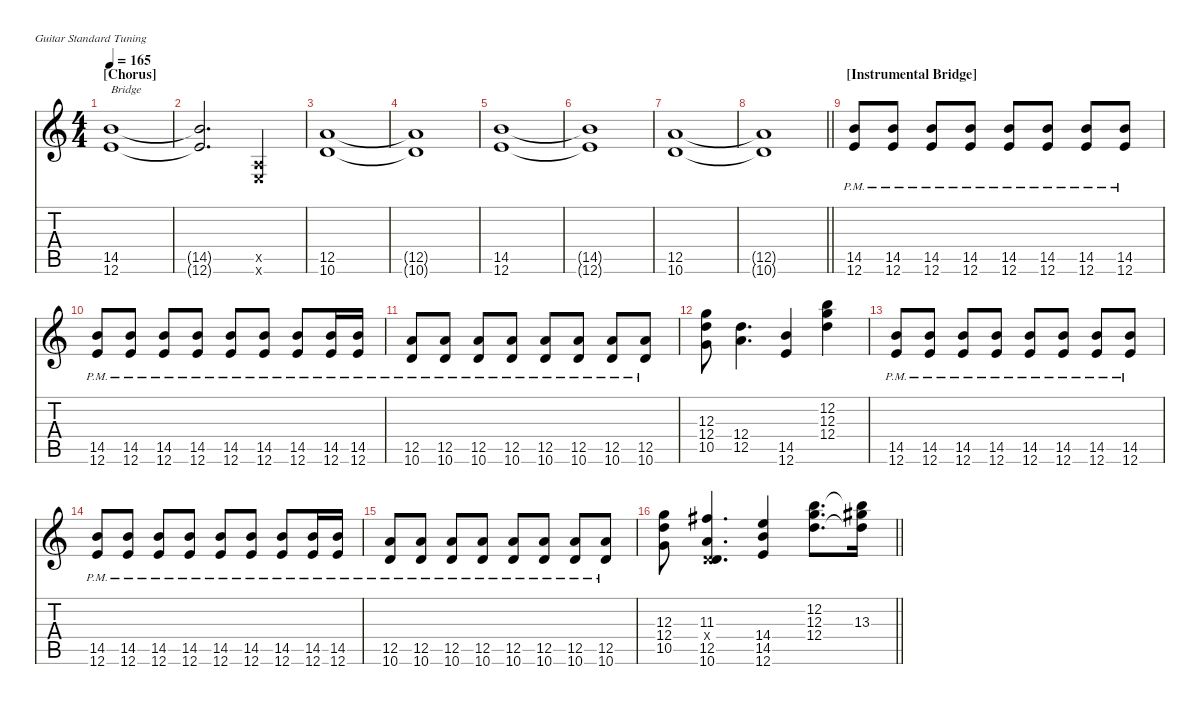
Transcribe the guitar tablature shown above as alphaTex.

\defaultSystemsLayout 4
\hideDynamics
\bracketExtendMode nobrackets
\singleTrackTrackNamePolicy hidden
\multiTrackTrackNamePolicy hidden
\firstSystemTrackNameMode fullname
\firstSystemTrackNameOrientation horizontal
\otherSystemsTrackNameOrientation horizontal
\track ("rhythm guitar 1" "dist.guit.") {instrument distortionguitar}
\staff {score tabs}
\tuning (E4 B3 G3 D3 A2 E2)
\ts (4 4)
\section ("" "[Chorus]")
\tempo 165
\clef g2
\ks c
(14.5 12.6).1{txt "Bridge" dy f beam Up} |
(14.5{t} 12.6{t}).2{d beam Up} (0.5{x} 0.6{x}).4{beam Up} |
(12.5 10.6).1{beam Up} |
(12.5{t} 10.6{t}).1{beam Up} |
(14.5 12.6).1{beam Up} |
(14.5{t} 12.6{t}).1{beam Up} |
(12.5 10.6).1{beam Up} |
\barLineRight lightlight
(12.5{t} 10.6{t}).1{beam Up} |
\section ("" "[Instrumental Bridge]")
(14.5{pm} 12.6).8{beam Up} (14.5{pm} 12.6).8{beam Up} (14.5{pm} 12.6).8{beam Up} (14.5{pm} 12.6).8{beam Up} (14.5{pm} 12.6).8{beam Up} (14.5{pm} 12.6).8{beam Up} (14.5{pm} 12.6).8{beam Up} (14.5{pm} 12.6).8{beam Up} |
(14.5{pm} 12.6).8{beam Up} (14.5{pm} 12.6).8{beam Up} (14.5{pm} 12.6).8{beam Up} (14.5{pm} 12.6).8{beam Up} (14.5{pm} 12.6).8{beam Up} (14.5{pm} 12.6).8{beam Up} (14.5{pm} 12.6).8{beam Up} (14.5{pm} 12.6).16{beam Up} (14.5{pm} 12.6).16{beam Up} |
(12.5{pm} 10.6).8{beam Up} (12.5{pm} 10.6).8{beam Up} (12.5{pm} 10.6).8{beam Up} (12.5{pm} 10.6).8{beam Up} (12.5{pm} 10.6).8{beam Up} (12.5{pm} 10.6).8{beam Up} (12.5{pm} 10.6).8{beam Up} (12.5{pm} 10.6).8{beam Up} |
(12.3 12.4 10.5).8{beam Down} (12.4 12.5).4{d beam Down} (14.5 12.6).4{beam Up} (12.2 12.3 12.4).4{beam Down} |
(14.5{pm} 12.6).8{beam Up} (14.5{pm} 12.6).8{beam Up} (14.5{pm} 12.6).8{beam Up} (14.5{pm} 12.6).8{beam Up} (14.5{pm} 12.6).8{beam Up} (14.5{pm} 12.6).8{beam Up} (14.5{pm} 12.6).8{beam Up} (14.5{pm} 12.6).8{beam Up} |
(14.5{pm} 12.6).8{beam Up} (14.5{pm} 12.6).8{beam Up} (14.5{pm} 12.6).8{beam Up} (14.5{pm} 12.6).8{beam Up} (14.5{pm} 12.6).8{beam Up} (14.5{pm} 12.6).8{beam Up} (14.5{pm} 12.6).8{beam Up} (14.5{pm} 12.6).16{beam Up} (14.5 12.6{pm}).16{beam Up} |
(12.5{pm} 10.6).8{beam Up} (12.5{pm} 10.6).8{beam Up} (12.5{pm} 10.6).8{beam Up} (12.5{pm} 10.6).8{beam Up} (12.5{pm} 10.6).8{beam Up} (12.5{pm} 10.6).8{beam Up} (12.5{pm} 10.6).8{beam Up} (12.5{pm} 10.6).8{beam Up} |
\barLineRight lightlight
(12.3 12.4 10.5).8{beam Down} (11.3{acc #} 0.4{x} 12.5 10.6).4{d beam Up} (14.4 14.5 12.6).4{beam Up} (12.2 12.3 12.4).8{d beam Down} (12.2{t} 13.3{acc #} 12.4{t}).16{beam Down}
